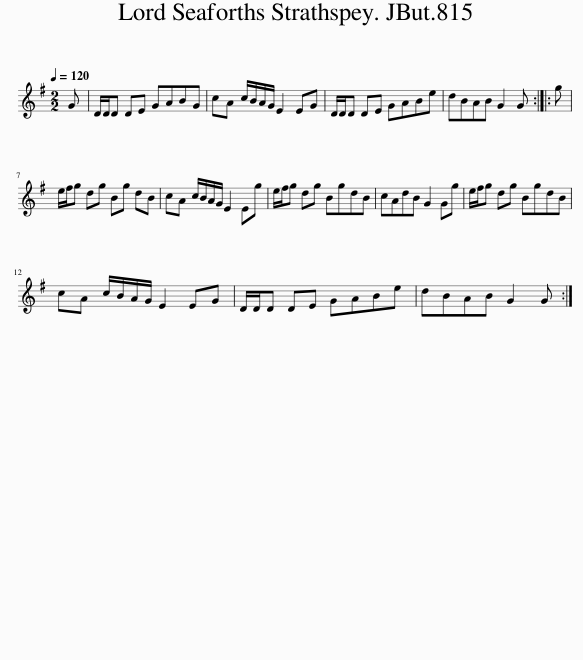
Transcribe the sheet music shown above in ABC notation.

X:1
L:1/8
Q:1/4=120
M:2/2
I:linebreak $
K:G
V:1 treble
V:1
 G | D/D/D DE GABG | cA c/B/A/G/ E2 EG | D/D/D DE GABe | dBAB G2 G :: %5
 g |$ e/f/g dg Bg dB | cA c/B/A/G/ E2 Eg | e/f/g dg BgdB | cAdB G2 Gg | %10
 e/f/g dg BgdB |$ cA c/B/A/G/ E2 EG | D/D/D DE GABe | dBAB G2 G :| %14
